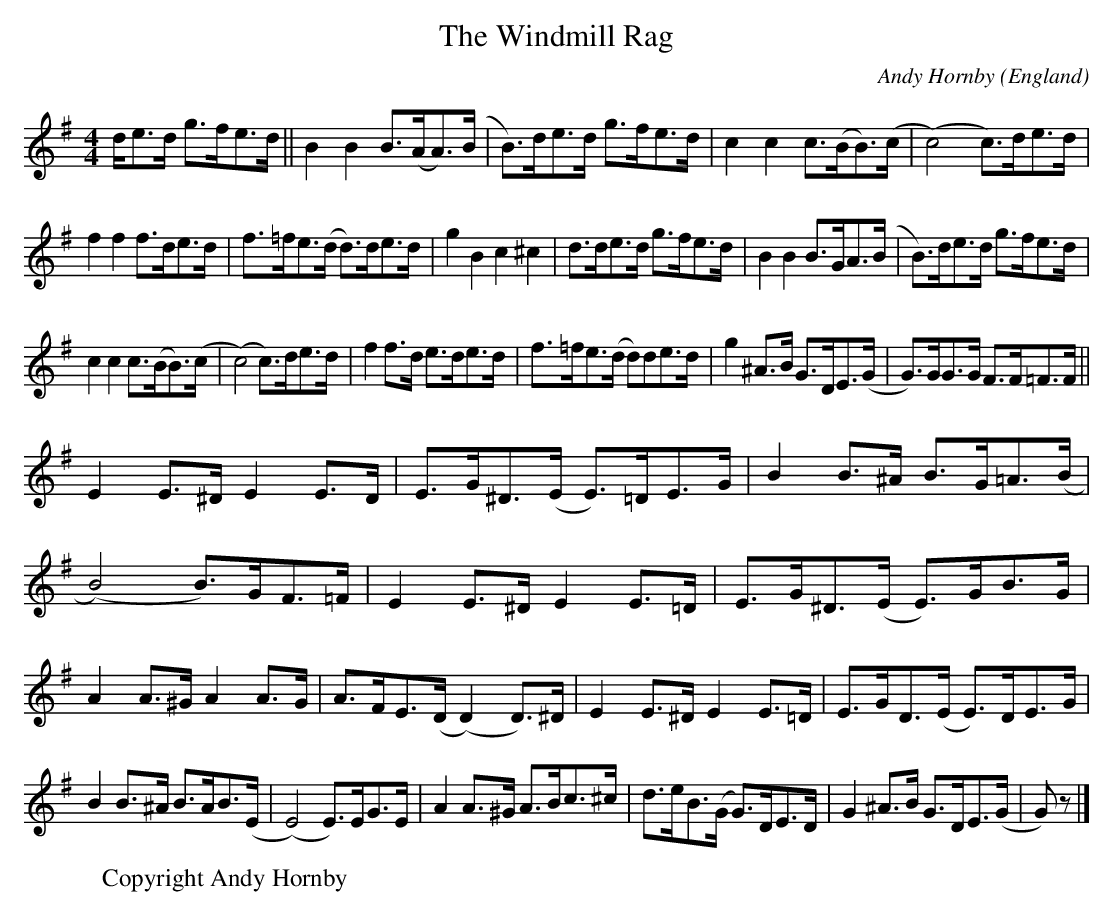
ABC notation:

X:1
T:Windmill Rag, The
O:England
M:4/4
C:Andy Hornby
K:G
d/e>d g>fe>d||\
B2B2 B>(AA)>(B|B)>de>d g>fe>d|\
c2c2 c>(BB)>(c|(c4) c)>de>d|
f2f2 f>de>d|f>=fe>(d d)>de>d|\
g2B2 c2^c2|d>de>d g>fe>d|\
B2B2 B>GA>(B|B)>de>d g>fe>d|
c2c2 c>(BB)>(c|(c4) c)>de>d|\
f2f>d e>de>d|f>=fe>(d d)de>d|\
g2^A>B G>DE>(G|G)>GG>G F>F=F>F||
E2E>^D E2E>D|E>G^D>(E E)>=DE>G|\
B2B>^A B>G=A>(B|(B4) B)>GF>=F|\
E2E>^D E2E>=D|E>G^D>(E E)>GB>G|
A2A>^G A2A>G|A>FE>(D (D2)D)>^D|\
E2E>^D E2E>=D|E>GD>(E E)>DE>G|
B2B>^A B>AB>(E|(E4) E)>EG>E|\
A2A>^G A>Bc>^c|d>eB>(G G)>DE>D|\
G2^A>B G>DE>(G|G)z|]
W:Copyright Andy Hornby
